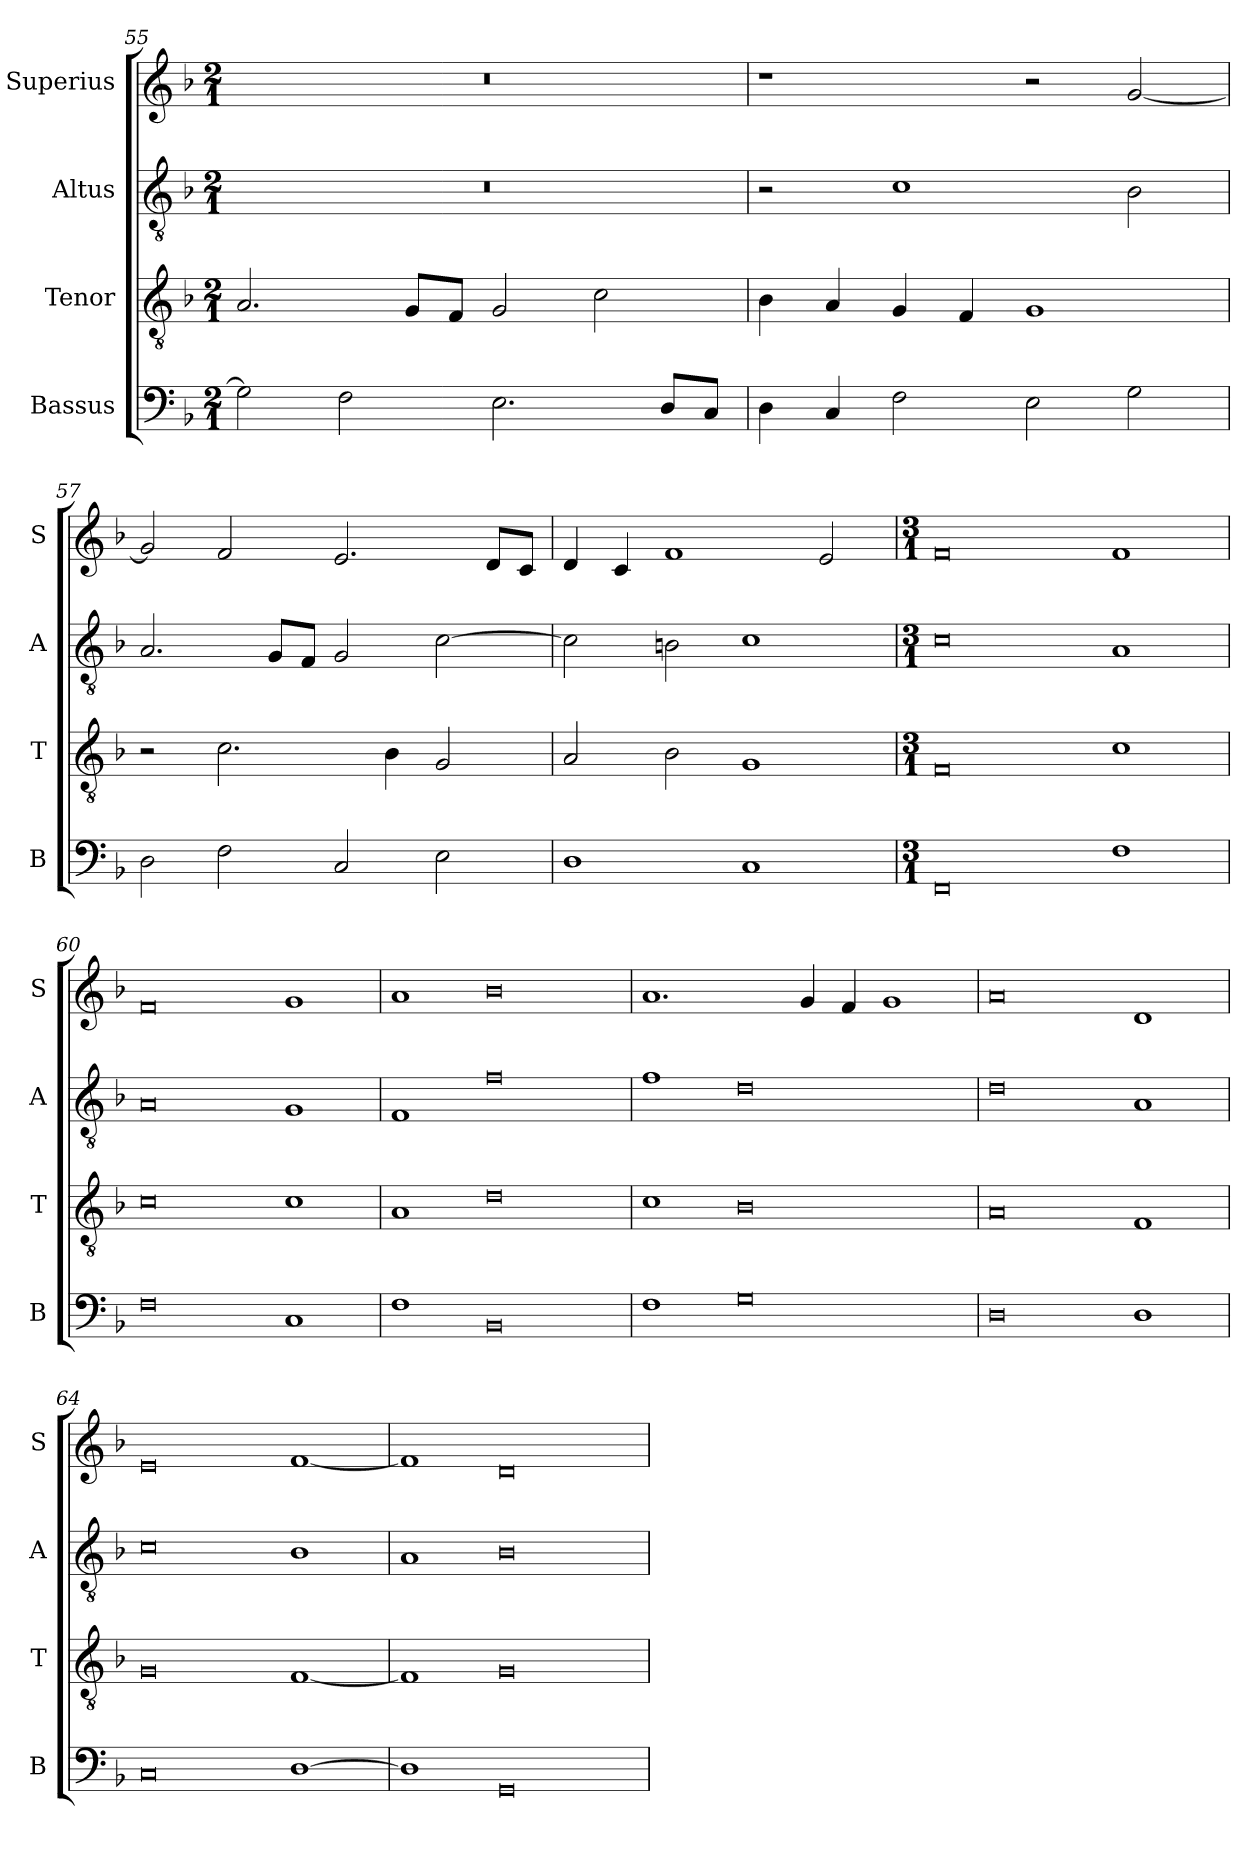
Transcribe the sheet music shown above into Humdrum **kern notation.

**kern	**kern	**kern	**kern
*part4	*part3	*part2	*part1
*staff4	*staff3	*staff2	*staff1
*I"Bassus	*I"Tenor	*I"Altus	*I"Superius
*I'B	*I'T	*I'A	*I'S
*clefF4	*clefGv2	*clefGv2	*clefG2
*k[b-]	*k[b-]	*k[b-]	*k[b-]
*F:	*F:	*F:	*F:
*M2/1	*M2/1	*M2/1	*M2/1
=55	=55	=55	=55
2G]	2.A	0r	0r
2F	.	.	.
.	8GL	.	.
.	8FJ	.	.
2.E	2G	.	.
.	2c	.	.
8DL	.	.	.
8CJ	.	.	.
=56	=56	=56	=56
4D	4B-	2r	1r
4C	4A	.	.
2F	4G	1c	.
.	4F	.	.
2E	1G	.	2r
2G	.	2B-	[2g
=57	=57	=57	=57
2D	2r	2.A	2g]
2F	2.c	.	2f
.	.	8GL	.
.	.	8FJ	.
2C	.	2G	2.e
.	4B-	.	.
2E	2G	[2c	.
.	.	.	8dL
.	.	.	8cJ
=58	=58	=58	=58
1D	2A	2c]	4d
.	.	.	4c
.	2B-	2Bn	1f
1C	1G	1c	.
.	.	.	2e
=59	=59	=59	=59
*M3/1	*M3/1	*M3/1	*M3/1
0FF	0F	0c	0f
1F	1c	1A	1f
=60	=60	=60	=60
0F	0c	0A	0f
1C	1c	1G	1g
=61	=61	=61	=61
1F	1A	1F	1a
0BB-	0d	0f	0b-
=62	=62	=62	=62
1F	1c	1f	1.a
0G	0B-	0d	.
.	.	.	4g
.	.	.	4f
.	.	.	1g
=63	=63	=63	=63
0D	0A	0d	0a
1D	1F	1A	1d
=64	=64	=64	=64
0C	0G	0c	0e
[1D	[1F	1B-	[1f
=65	=65	=65	=65
1D]	1F]	1A	1f]
0GG	0G	0B-	0d
=	=	=	=
*-	*-	*-	*-
